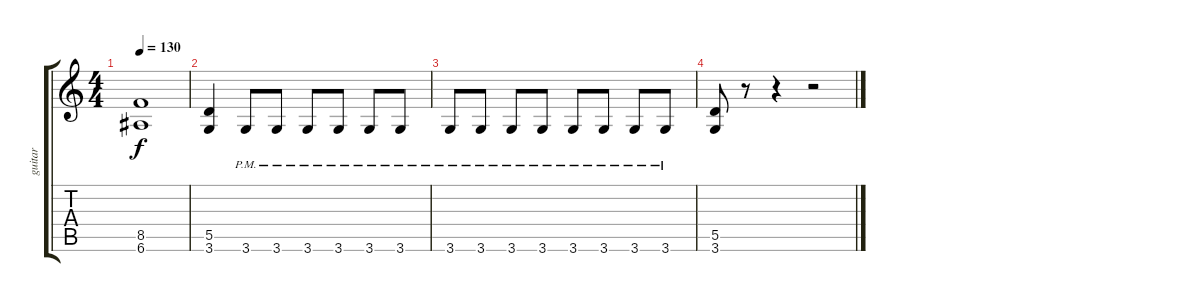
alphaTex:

\track ("guitar" "guitar") {instrument distortionguitar}
\staff {score tabs}
\tuning (E4 B3 G3 D3 A2 E2) {hide}
\ts (4 4)
\tempo 130
\clef g2
\ks c
(8.5 6.6).1{dy f} |
(5.5 3.6).4 3.6{pm}.8 3.6{pm}.8 3.6{pm}.8 3.6{pm}.8 3.6{pm}.8 3.6{pm}.8 |
3.6{pm}.8 3.6{pm}.8 3.6{pm}.8 3.6{pm}.8 3.6{pm}.8 3.6{pm}.8 3.6{pm}.8 3.6{pm}.8 |
(5.5 3.6).8 r.8 r.4 r.2
